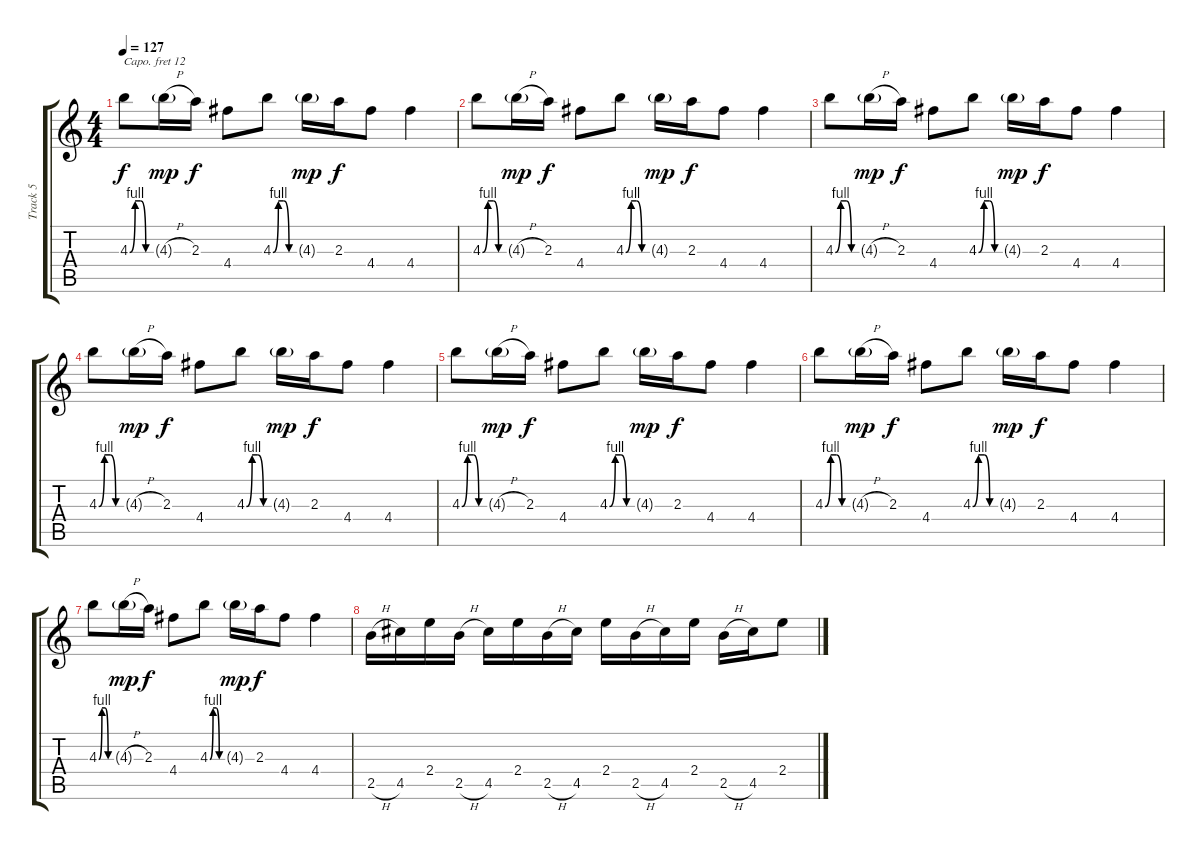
\track ("Track 5" "Track 5") {instrument overdrivenguitar}
\staff {score tabs}
\capo 12
\tuning (E4 B3 G3 D3 A2 E2) {hide}
\ts (4 4)
\tempo 127
\clef g2
\ks c
4.3{be (custom 0 0 15 4 30 4 45 0 60 0)}.8{dy f} 4.3{h g}.16{dy mp} 2.3.16{dy f} 4.4.8 4.3{be (custom 0 0 15 4 30 4 45 0 60 0)}.8 4.3{g}.16{dy mp} 2.3.16{dy f} 4.4.8 4.4.4 |
4.3{be (custom 0 0 15 4 30 4 45 0 60 0)}.8 4.3{h g}.16{dy mp} 2.3.16{dy f} 4.4.8 4.3{be (custom 0 0 15 4 30 4 45 0 60 0)}.8 4.3{g}.16{dy mp} 2.3.16{dy f} 4.4.8 4.4.4 |
4.3{be (custom 0 0 15 4 30 4 45 0 60 0)}.8 4.3{h g}.16{dy mp} 2.3.16{dy f} 4.4.8 4.3{be (custom 0 0 15 4 30 4 45 0 60 0)}.8 4.3{g}.16{dy mp} 2.3.16{dy f} 4.4.8 4.4.4 |
4.3{be (custom 0 0 15 4 30 4 45 0 60 0)}.8 4.3{h g}.16{dy mp} 2.3.16{dy f} 4.4.8 4.3{be (custom 0 0 15 4 30 4 45 0 60 0)}.8 4.3{g}.16{dy mp} 2.3.16{dy f} 4.4.8 4.4.4 |
4.3{be (custom 0 0 15 4 30 4 45 0 60 0)}.8 4.3{h g}.16{dy mp} 2.3.16{dy f} 4.4.8 4.3{be (custom 0 0 15 4 30 4 45 0 60 0)}.8 4.3{g}.16{dy mp} 2.3.16{dy f} 4.4.8 4.4.4 |
4.3{be (custom 0 0 15 4 30 4 45 0 60 0)}.8 4.3{h g}.16{dy mp} 2.3.16{dy f} 4.4.8 4.3{be (custom 0 0 15 4 30 4 45 0 60 0)}.8 4.3{g}.16{dy mp} 2.3.16{dy f} 4.4.8 4.4.4 |
4.3{be (custom 0 0 15 4 30 4 45 0 60 0)}.8 4.3{h g}.16{dy mp} 2.3.16{dy f} 4.4.8 4.3{be (custom 0 0 15 4 30 4 45 0 60 0)}.8 4.3{g}.16{dy mp} 2.3.16{dy f} 4.4.8 4.4.4 |
2.5{h}.16 4.5.16 2.4.16 2.5{h}.16 4.5.16 2.4.16 2.5{h}.16 4.5.16 2.4.16 2.5{h}.16 4.5.16 2.4.16 2.5{h}.16 4.5.16 2.4.8
